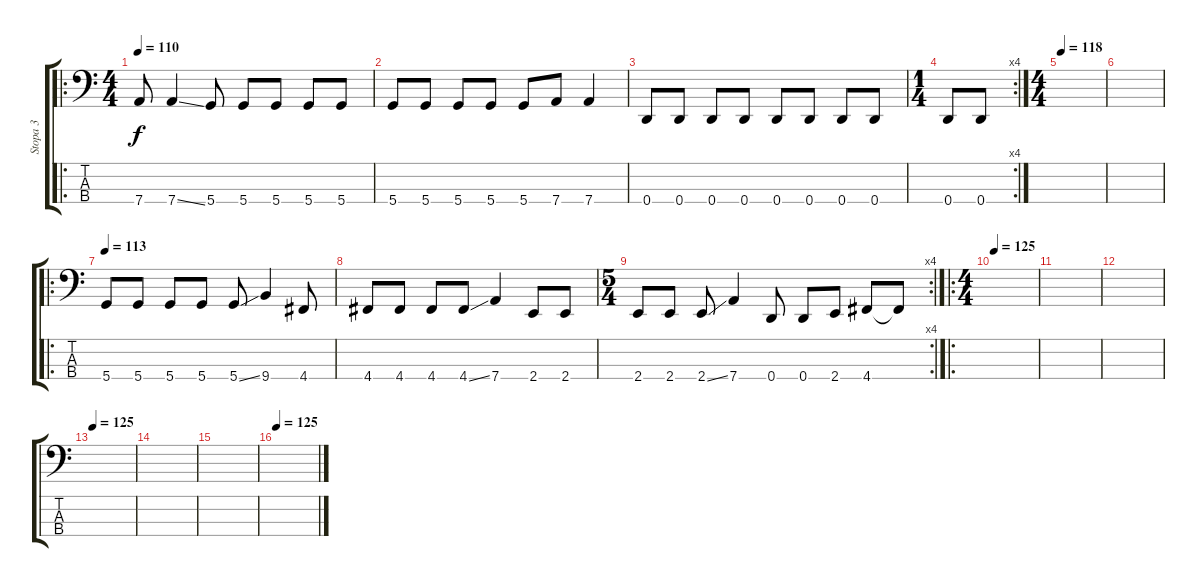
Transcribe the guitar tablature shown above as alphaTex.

\track ("Stopa 3" "Stopa 3") {instrument electricbassfinger}
\staff {score tabs}
\tuning (G2 D2 A1 D1) {hide}
\ro
\ts (4 4)
\tempo 110
\clef f4
\ks c
7.4.8{dy f} 7.4{ss}.4 5.4.8 5.4.8 5.4.8 5.4.8 5.4.8 |
5.4.8 5.4.8 5.4.8 5.4.8 5.4.8 7.4.8 7.4.4 |
0.4.8 0.4.8 0.4.8 0.4.8 0.4.8 0.4.8 0.4.8 0.4.8 |
\rc 4
\ts (1 4)
0.4.8 0.4.8 |
\ts (4 4)
\tempo 118
|
|
\ro
\tempo 113
5.4.8 5.4.8 5.4.8 5.4.8 5.4{ss}.8 9.4.4 4.4.8 |
4.4.8 4.4.8 4.4.8 4.4{ss}.8 7.4.4 2.4.8 2.4.8 |
\rc 4
\ts (5 4)
2.4.8 2.4.8 2.4{ss}.8 7.4.4 0.4.8 0.4.8 2.4.8 4.4.8 4.4{t}.8 |
\ro
\ts (4 4)
\tempo 125
|
|
|
\tempo 125
|
|
|
\tempo 125
